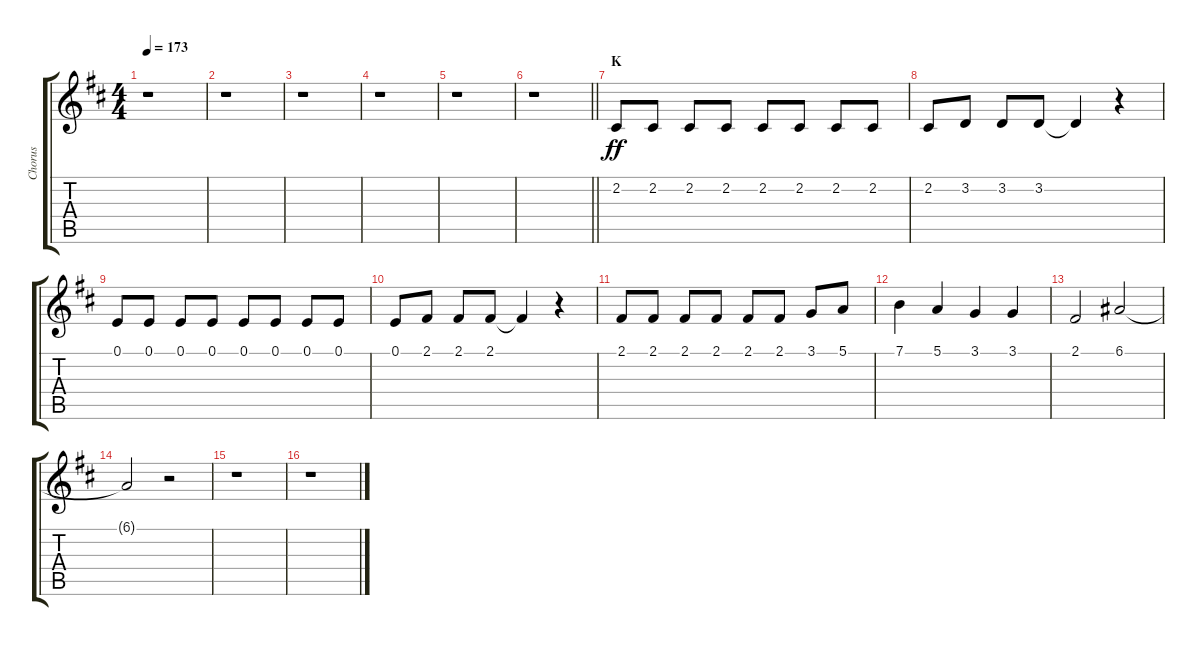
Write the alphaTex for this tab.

\track ("Chorus" "Chorus") {instrument voiceoohs}
\staff {score tabs}
\tuning (E4 B3 G3 D3 A2 E2) {hide}
\ts (4 4)
\tempo 173
\clef g2
\ks d
r.1{dy ff} |
r.1 |
r.1 |
r.1 |
r.1 |
\barLineRight lightlight
r.1 |
\section ("" "K")
2.2.8 2.2.8 2.2.8 2.2.8 2.2.8 2.2.8 2.2.8 2.2.8 |
2.2.8 3.2.8 3.2.8 3.2.8 3.2{t}.4 r.4 |
0.1.8 0.1.8 0.1.8 0.1.8 0.1.8 0.1.8 0.1.8 0.1.8 |
0.1.8 2.1.8 2.1.8 2.1.8 2.1{t}.4 r.4 |
2.1.8 2.1.8 2.1.8 2.1.8 2.1.8 2.1.8 3.1.8 5.1.8 |
7.1.4 5.1.4 3.1.4 3.1.4 |
2.1.2 6.1.2 |
6.1{t}.2 r.2 |
r.1 |
r.1
